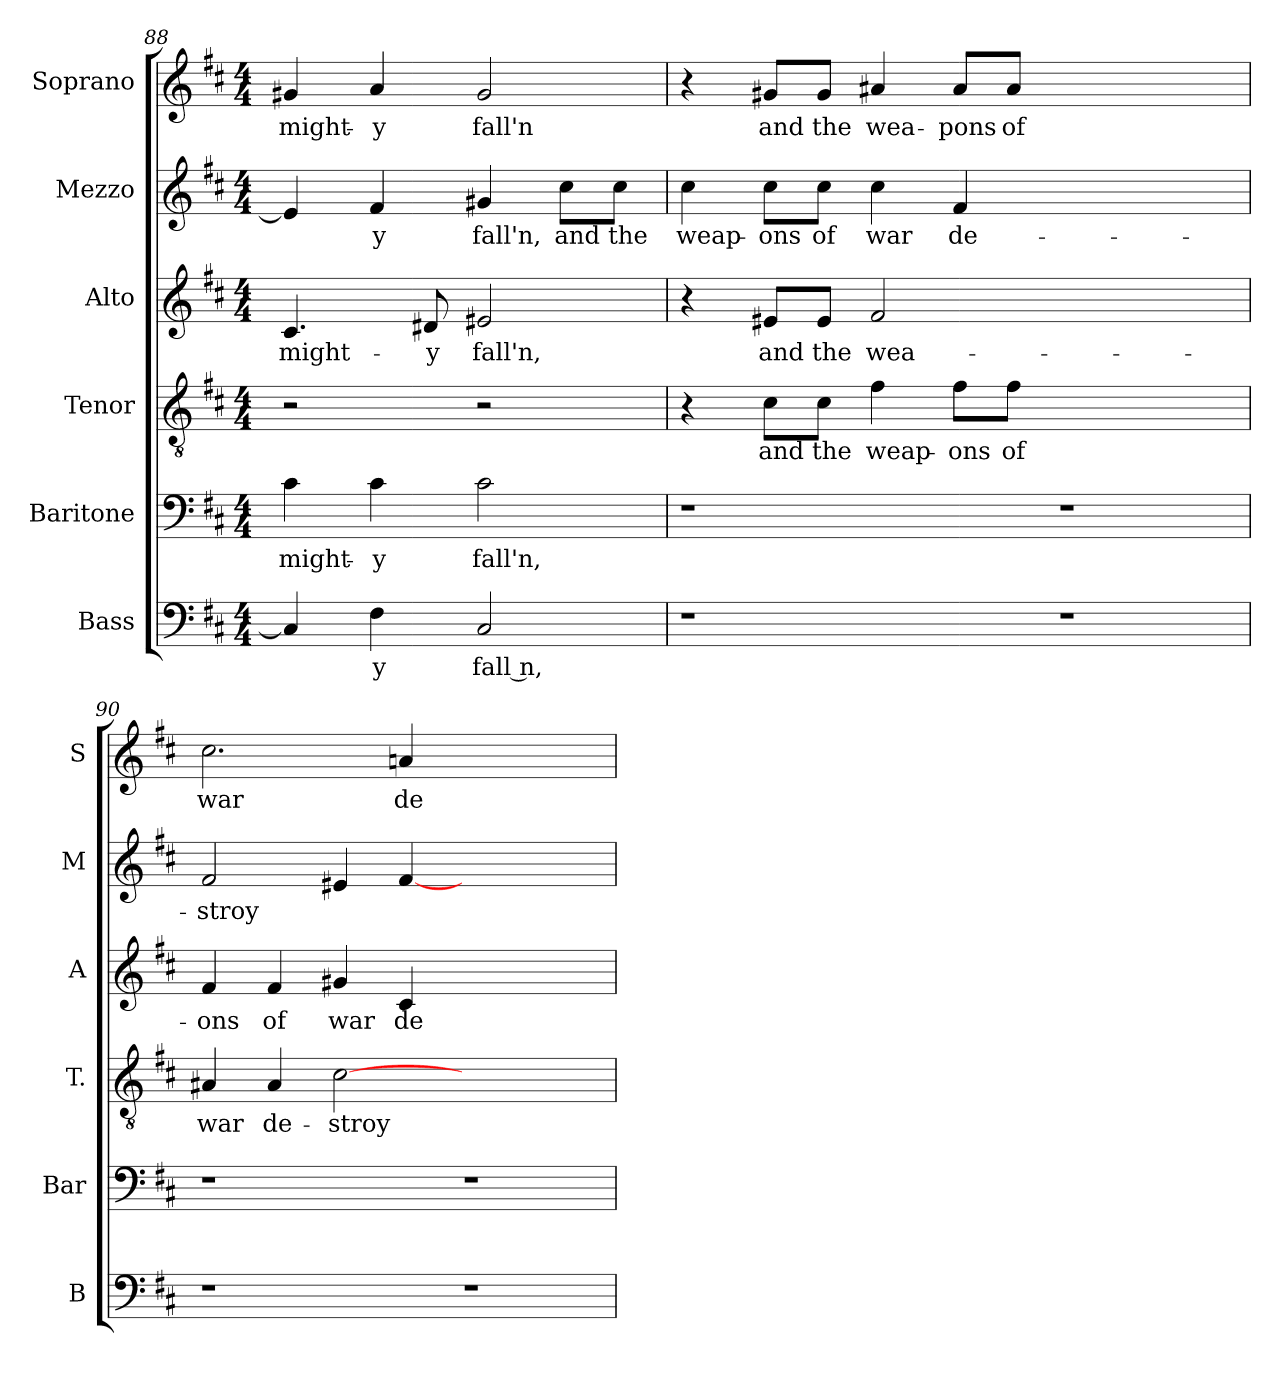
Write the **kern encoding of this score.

**kern	**text	**kern	**text	**kern	**text	**kern	**text	**kern	**text	**kern	**text
*part6	*part6	*part5	*part5	*part4	*part4	*part3	*part3	*part2	*part2	*part1	*part1
*staff6	*staff6	*staff5	*staff5	*staff4	*staff4	*staff3	*staff3	*staff2	*staff2	*staff1	*staff1
*I"Bass	*	*I"Baritone	*	*I"Tenor	*	*I"Alto	*	*I"Mezzo	*	*I"Soprano	*
*I'B	*	*I'Bar	*	*I'T.	*	*I'A	*	*I'M	*	*I'S	*
*clefF4	*	*clefF4	*	*clefGv2	*	*clefG2	*	*clefG2	*	*clefG2	*
*	*	*	*	*ITrd7c12	*	*	*	*	*	*	*
*k[f#c#]	*	*k[f#c#]	*	*k[f#c#]	*	*k[f#c#]	*	*k[f#c#]	*	*k[f#c#]	*
*D:	*	*D:	*	*D:	*	*D:	*	*D:	*	*D:	*
*M4/4	*	*M4/4	*	*M4/4	*	*M4/4	*	*M4/4	*	*M4/4	*
=88	=88	=88	=88	=88	=88	=88	=88	=88	=88	=88	=88
!	!	!	!LO:LY:b:color=#000000	!	!	!	!	!	!	!	!
!	!	!	!	!	!	!	!LO:LY:b:color=#000000	!	!	!	!
!	!	!	!	!	!	!	!	!	!	!	!LO:LY:b:color=#000000
4C#i/]	.	4c#i\	might-	2r	.	4.c#i/	might-	4e#i/]	.	4g#Xi/	might-
!	!LO:LY:b:color=#000000	!	!	!	!	!	!	!	!	!	!
!	!	!	!LO:LY:b:color=#000000	!	!	!	!	!	!	!	!
!	!	!	!	!	!	!	!	!	!LO:LY:b:color=#000000	!	!
!	!	!	!	!	!	!	!	!	!	!	!LO:LY:b:color=#000000
4F#i\	-y	4c#i\	y	.	.	.	.	4f#i/	-y	4ai/	y
!	!	!	!	!	!	!	!LO:LY:b:color=#000000	!	!	!	!
.	.	.	.	.	.	8d#Xi/	y	.	.	.	.
!	!LO:LY:b:color=#000000	!	!	!	!	!	!	!	!	!	!
!	!	!	!LO:LY:b:color=#000000	!	!	!	!	!	!	!	!
!	!	!	!	!	!	!	!LO:LY:b:color=#000000	!	!	!	!
!	!	!	!	!	!	!	!	!	!LO:LY:b:color=#000000	!	!
!	!	!	!	!	!	!	!	!	!	!	!LO:LY:b:color=#000000
2C#i/	fall n,	2c#i\	fall'n,	2r	.	2e#Xi/	fall'n,	4g#Xi/	fall'n,	2g#i/	fall'n
!	!	!	!	!	!	!	!	!	!LO:LY:b:color=#000000	!	!
.	.	.	.	.	.	.	.	8cc#i\L	and	.	.
!	!	!	!	!	!	!	!	!	!LO:LY:b:color=#000000	!	!
.	.	.	.	.	.	.	.	8cc#i\J	the	.	.
=89	=89	=89	=89	=89	=89	=89	=89	=89	=89	=89	=89
!	!	!	!	!	!	!	!	!	!LO:LY:b:color=#000000	!	!
1r	.	1r	.	4r	.	4r	.	4cc#i\	weap-	4r	.
!	!	!	!	!	!LO:LY:b:color=#000000	!	!	!	!	!	!
!	!	!	!	!	!	!	!LO:LY:b:color=#000000	!	!	!	!
!	!	!	!	!	!	!	!	!	!LO:LY:b:color=#000000	!	!
!	!	!	!	!	!	!	!	!	!	!	!LO:LY:b:color=#000000
.	.	.	.	8C#i\L	and	8e#Xi/L	and	8cc#i\L	ons	8g#Xi/L	and
!	!	!	!	!	!LO:LY:b:color=#000000	!	!	!	!	!	!
!	!	!	!	!	!	!	!LO:LY:b:color=#000000	!	!	!	!
!	!	!	!	!	!	!	!	!	!LO:LY:b:color=#000000	!	!
!	!	!	!	!	!	!	!	!	!	!	!LO:LY:b:color=#000000
.	.	.	.	8C#i\J	the	8e#i/J	the	8cc#i\J	of	8g#i/J	the
!	!	!	!	!	!LO:LY:b:color=#000000	!	!	!	!	!	!
!	!	!	!	!	!	!	!LO:LY:b:color=#000000	!	!	!	!
!	!	!	!	!	!	!	!	!	!LO:LY:b:color=#000000	!	!
!	!	!	!	!	!	!	!	!	!	!	!LO:LY:b:color=#000000
.	.	.	.	4F#i\	weap-	2f#i/	wea-	4cc#i\	war	4a#Xi/	wea-
!	!	!	!	!	!LO:LY:b:color=#000000	!	!	!	!	!	!
!	!	!	!	!	!	!	!	!	!LO:LY:b:color=#000000	!	!
!	!	!	!	!	!	!	!	!	!	!	!LO:LY:b:color=#000000
.	.	.	.	8F#i\L	ons	.	.	4f#i/	de-	8a#i/L	-pons
!	!	!	!	!	!LO:LY:b:color=#000000	!	!	!	!	!	!
!	!	!	!	!	!	!	!	!	!	!	!LO:LY:b:color=#000000
.	.	.	.	8F#i\J	of	.	.	.	.	8a#i/J	of
1r	.	1r	.	1ryy	.	1ryy	.	1ryy	.	1ryy	.
!!LO:PB:g=z
=90	=90	=90	=90	=90	=90	=90	=90	=90	=90	=90	=90
!	!	!	!	!	!LO:LY:b:color=#000000	!	!	!	!	!	!
!	!	!	!	!	!	!	!LO:LY:b:color=#000000	!	!	!	!
!	!	!	!	!	!	!	!	!	!LO:LY:b:color=#000000	!	!
!	!	!	!	!	!	!	!	!	!	!	!LO:LY:b:color=#000000
1r	.	1r	.	4AA#Xi/	war	4f#i/	-ons	2f#i/	stroy	2.cc#i\	war
!	!	!	!	!	!LO:LY:b:color=#000000	!	!	!	!	!	!
!	!	!	!	!	!	!	!LO:LY:b:color=#000000	!	!	!	!
.	.	.	.	4AA#i/	de-	4f#i/	of	.	.	.	.
!	!	!	!	!	!LO:LY:b:color=#000000	!	!	!	!	!	!
!	!	!	!	!	!	!	!LO:LY:b:color=#000000	!	!	!	!
.	.	.	.	[2C#i\	stroy	4g#Xi/	war	4e#Xi/	.	.	.
!	!	!	!	!	!	!	!LO:LY:b:color=#000000	!	!	!	!
!	!	!	!	!	!	!	!	!	!	!	!LO:LY:b:color=#000000
.	.	.	.	.	.	4c#i/	de-	[4f#i/	.	4ani/	de-
1r	.	1r	.	1ryy	.	1ryy	.	1ryy	.	1ryy	.
=	=	=	=	=	=	=	=	=	=	=	=
*-	*-	*-	*-	*-	*-	*-	*-	*-	*-	*-	*-
